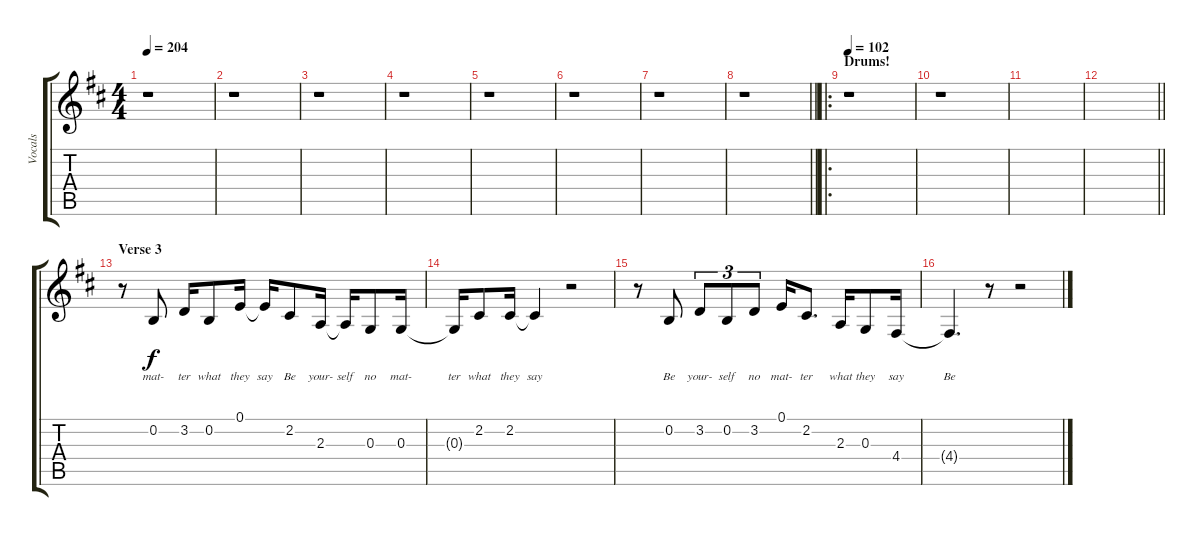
\track ("Vocals" "Vocals") {instrument trumpet}
\staff {score tabs}
\tuning (E4 B3 G3 D3 A2 E2) {hide}
\ts (4 4)
\tempo 204
\clef g2
\ks d
r.1{dy f} |
r.1 |
r.1 |
r.1 |
r.1 |
r.1 |
r.1 |
\barLineRight lightlight
r.1 |
\ro
\section ("" "Drums!")
\tempo 102
r.1 |
r.1 |
|
\barLineRight lightlight
|
\section ("" "Verse 3")
r.8 0.2.8{lyrics (0 "mat-") lyrics (1 "") lyrics (2 "") lyrics (3 "") lyrics (4 "")} 3.2.16{lyrics (0 "ter") lyrics (1 "") lyrics (2 "") lyrics (3 "") lyrics (4 "")} 0.2.8{lyrics (0 "what") lyrics (1 "") lyrics (2 "") lyrics (3 "") lyrics (4 "")} 0.1.16{lyrics (0 "they") lyrics (1 "") lyrics (2 "") lyrics (3 "") lyrics (4 "")} 0.1{t}.16{lyrics (0 "say") lyrics (1 "") lyrics (2 "") lyrics (3 "") lyrics (4 "")} 2.2.8{lyrics (0 "Be") lyrics (1 "") lyrics (2 "") lyrics (3 "") lyrics (4 "")} 2.3.16{lyrics (0 "your-") lyrics (1 "") lyrics (2 "") lyrics (3 "") lyrics (4 "")} 2.3{t}.16{lyrics (0 "self") lyrics (1 "") lyrics (2 "") lyrics (3 "") lyrics (4 "")} 0.3.8{lyrics (0 "no") lyrics (1 "") lyrics (2 "") lyrics (3 "") lyrics (4 "")} 0.3.16{lyrics (0 "mat-") lyrics (1 "") lyrics (2 "") lyrics (3 "") lyrics (4 "")} |
0.3{t}.16{lyrics (0 "ter") lyrics (1 "") lyrics (2 "") lyrics (3 "") lyrics (4 "")} 2.2.8{lyrics (0 "what") lyrics (1 "") lyrics (2 "") lyrics (3 "") lyrics (4 "")} 2.2.16{lyrics (0 "they") lyrics (1 "") lyrics (2 "") lyrics (3 "") lyrics (4 "")} 2.2{t}.4{lyrics (0 "say") lyrics (1 "") lyrics (2 "") lyrics (3 "") lyrics (4 "")} r.2 |
r.8 0.2.8{lyrics (0 "Be") lyrics (1 "") lyrics (2 "") lyrics (3 "") lyrics (4 "")} 3.2.8{tu (3 2) lyrics (0 "your-") lyrics (1 "") lyrics (2 "") lyrics (3 "") lyrics (4 "")} 0.2.8{tu (3 2) lyrics (0 "self") lyrics (1 "") lyrics (2 "") lyrics (3 "") lyrics (4 "")} 3.2.8{tu (3 2) lyrics (0 "no") lyrics (1 "") lyrics (2 "") lyrics (3 "") lyrics (4 "")} 0.1.16{lyrics (0 "mat-") lyrics (1 "") lyrics (2 "") lyrics (3 "") lyrics (4 "")} 2.2.8{d lyrics (0 "ter") lyrics (1 "") lyrics (2 "") lyrics (3 "") lyrics (4 "")} 2.3.16{lyrics (0 "what") lyrics (1 "") lyrics (2 "") lyrics (3 "") lyrics (4 "")} 0.3.8{lyrics (0 "they") lyrics (1 "") lyrics (2 "") lyrics (3 "") lyrics (4 "")} 4.4.16{lyrics (0 "say") lyrics (1 "") lyrics (2 "") lyrics (3 "") lyrics (4 "")} |
4.4{t}.4{d lyrics (0 "Be") lyrics (1 "") lyrics (2 "") lyrics (3 "") lyrics (4 "")} r.8 r.2
